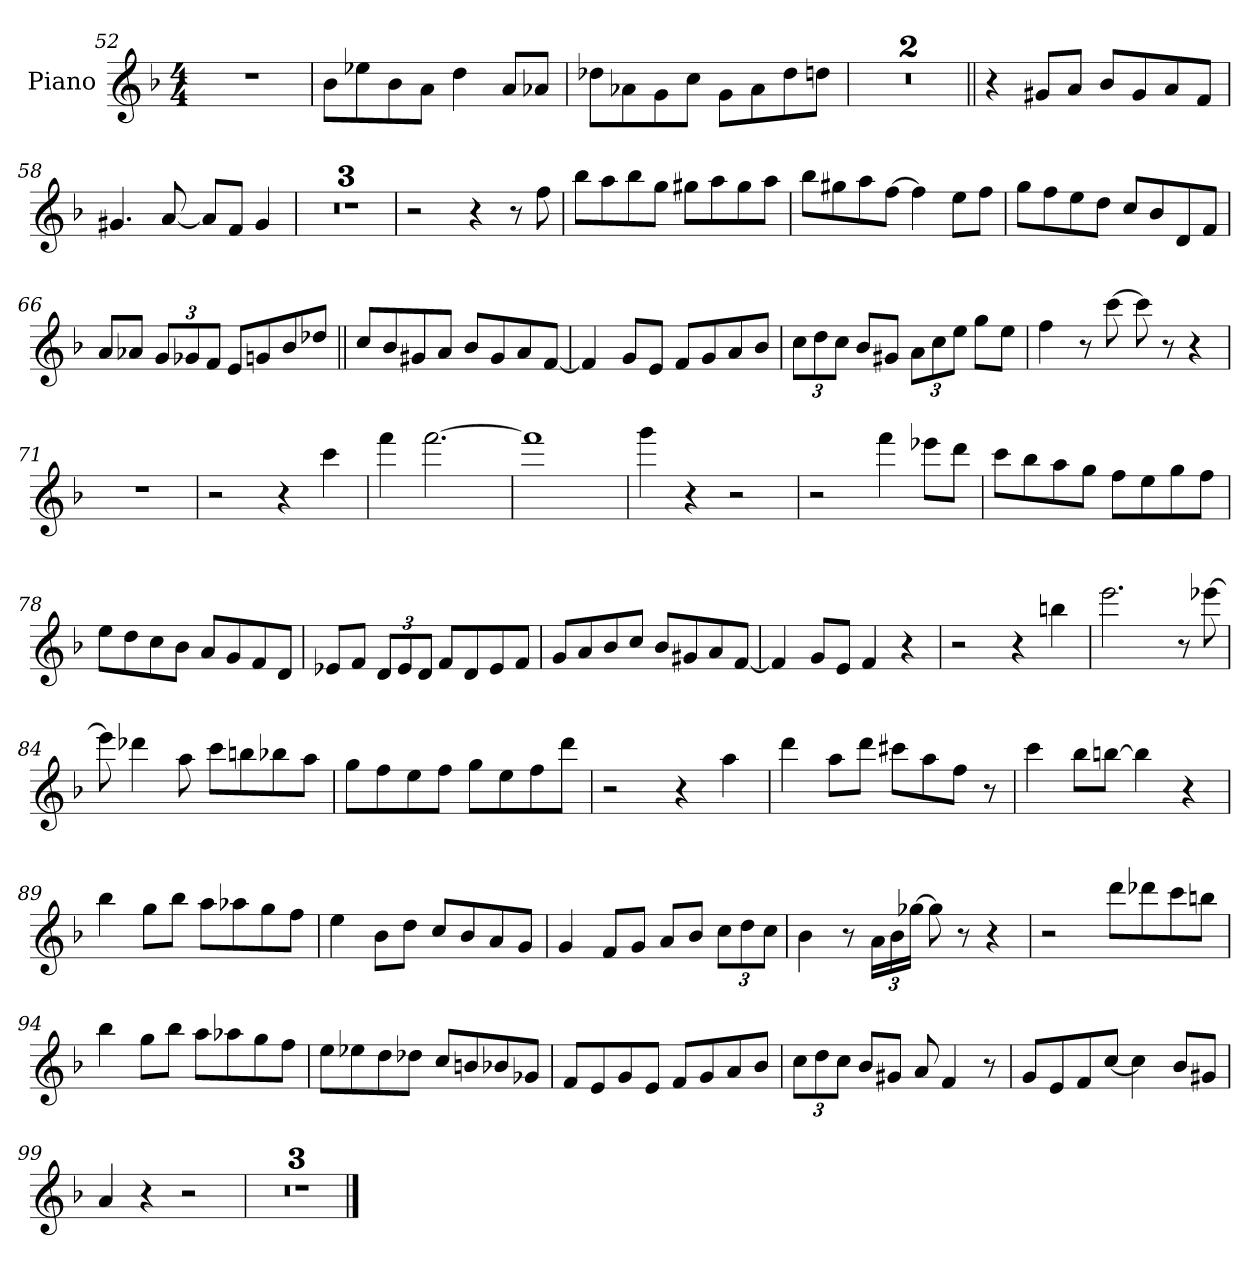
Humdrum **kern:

**kern
*part1
*staff1
*I"Piano
*I'Pno
*clefG2
*k[b-]
*F:
*M4/4
=52
1r
=53
8b-\L
8ee-X\
8b-\
8a\J
4dd\
8a/L
8a-X/J
=54
8dd-X\L
8a-X\
8g\
8cc\J
8g\L
8a-\
8dd-\
8ddn\J
=55
1r
=56
1r
=57||
4r
8g#X/L
8a/J
8b-/L
8g#/
8a/
8f/J
=58
4.g#X/
[8a/
8a/L]
8f/J
4g#/
=59
1r
=60
1r
=61
1r
=62
2r
4r
8r
8ff\
=63
8bb-\L
8aa\
8bb-\
8gg\J
8gg#X\L
8aa\
8gg#\
8aa\J
=64
8bb-\L
8gg#X\
8aa\
[8ff\J
4ff\]
8ee\L
8ff\J
=65
8gg\L
8ff\
8ee\
8dd\J
8cc/L
8b-/
8d/
8f/J
=66
8a/L
8a-X/J
12g/L
12g-X/
12f/J
8e/L
8gn/
8b-/
8dd-X/J
=67||
8cc/L
8b-/
8g#X/
8a/J
8b-/L
8g#/
8a/
[8f/J
=68
4f/]
8g/L
8e/J
8f/L
8g/
8a/
8b-/J
=69
12cc\L
12dd\
12cc\J
8b-/L
8g#X/J
12a\L
12cc\
12ee\J
8gg\L
8ee\J
=70
4ff\
8r
[8ccc\
8ccc\]
8r
4r
=71
1r
=72
2r
4r
4ccc\
=73
4fff\
[2.fff\
=74
1fff]
=75
4ggg\
4r
2r
=76
2r
4fff\
8eee-X\L
8ddd\J
=77
8ccc\L
8bb-\
8aa\
8gg\J
8ff\L
8ee\
8gg\
8ff\J
=78
8ee\L
8dd\
8cc\
8b-\J
8a/L
8g/
8f/
8d/J
=79
8e-X/L
8f/J
12d/L
12e-/
12d/J
8f/L
8d/
8e-/
8f/J
=80
8g/L
8a/
8b-/
8cc/J
8b-/L
8g#X/
8a/
[8f/J
=81
4f/]
8g/L
8e/J
4f/
4r
=82
2r
4r
4bbn\
=83
2.eee\
8r
[8eee-X\
=84
8eee-\]
4ddd-X\
8aa\
8ccc\L
8bbn\
8bb-X\
8aa\J
=85
8gg\L
8ff\
8ee\
8ff\J
8gg\L
8ee\
8ff\
8ddd\J
=86
2r
4r
4aa\
=87
4ddd\
8aa\L
8ddd\J
8ccc#X\L
8aa\
8ff\J
8r
=88
4ccc\
8bb-\L
[8bbn\J
4bb\]
4r
=89
4bb-\
8gg\L
8bb-\J
8aa\L
8aa-X\
8gg\
8ff\J
=90
4ee\
8b-\L
8dd\J
8cc/L
8b-/
8a/
8g/J
=91
4g/
8f/L
8g/J
8a/L
8b-/J
12cc\L
12dd\
12cc\J
=92
4b-\
8r
24a\LL
24b-\
[24gg-X\JJ
8gg-\]
8r
4r
=93
2r
8ddd\L
8ddd-X\
8ccc\
8bbn\J
=94
4bb-\
8gg\L
8bb-\J
8aa\L
8aa-X\
8gg\
8ff\J
=95
8ee\L
8ee-X\
8dd\
8dd-X\J
8cc/L
8bn/
8b-X/
8g-X/J
=96
8f/L
8e/
8g/
8e/J
8f/L
8g/
8a/
8b-/J
=97
12cc\L
12dd\
12cc\J
8b-/L
8g#X/J
8a/
4f/
8r
=98
8g/L
8e/
8f/
[8cc/J
4cc\]
8b-/L
8g#X/J
=99
4a/
4r
2r
=100
1r
=101
1r
=102
1r
==
*-
